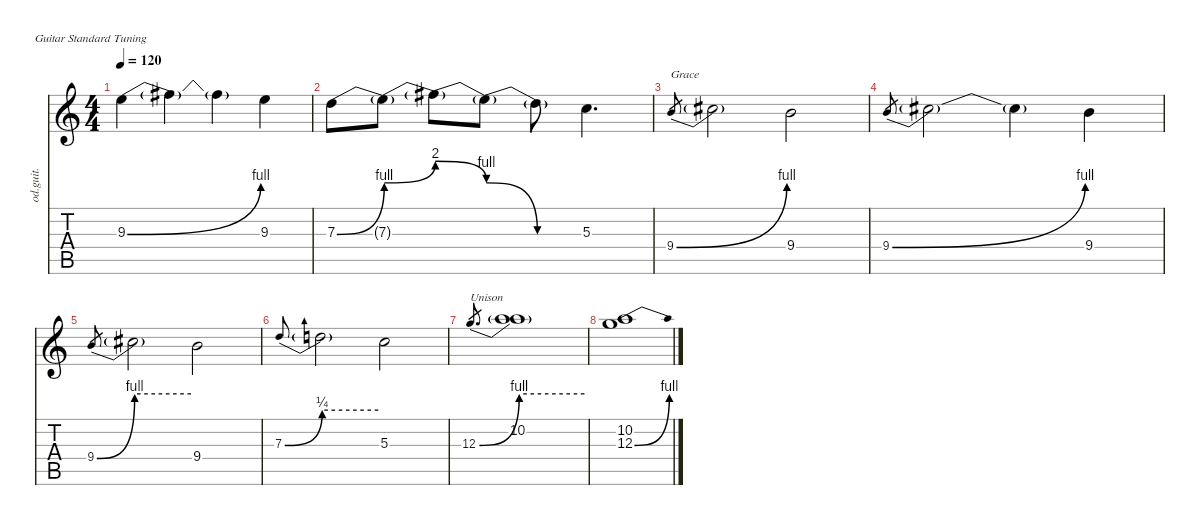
\defaultSystemsLayout 4
\hideDynamics
\bracketExtendMode nobrackets
\otherSystemsTrackNameOrientation horizontal
\track ("Overdriven Guitar" "od.guit.") {instrument overdrivenguitar}
\staff {score tabs}
\tuning (E4 B3 G3 D3 A2 E2)
\ts (4 4)
\tempo 120
\clef g2
\ks c
9.3{be (bend 0 0 15 4)}.4{dy f beam Down} 9.3{t}.4{beam Down} 9.3{t}.4{beam Down} 9.3.4{beam Down} |
7.3{be (bend 0 0 15 4)}.8{beam Down} 7.3{be (bend 0 4 15 8) t}.8{beam Down} 7.3{be (release 0 8 15 4) t}.8{beam Down} 7.3{be (release 0 4 15 0) t}.8{beam Down} 7.3{be (hold 0 0 60 0) t}.8{beam Down} 5.3.4{d beam Down} |
9.4{be (bend 0 0 15 4)}.8{txt "Grace" gr beam Up} 9.4{t}.2{beam Down} 9.4.2{beam Down} |
9.4{be (bend 0 0 15 4)}.8{gr beam Up} 9.4{t}.2{beam Down} 9.4{t}.4{beam Down} 9.4.4{beam Down} |
9.4{be (bend 0 0 15 4)}.8{gr beam Up} 9.4{be (hold 0 4 60 4) t}.2{beam Down} 9.4.2{beam Down} |
7.3{be (bend 0 0 18 1)}.8{gr onbeat beam Up} 7.3{be (hold 0 1 60 1) t}.2{beam Down} 5.3.2{beam Down} |
12.3{be (bend 0 0 15 4)}.8{d txt "Unison" gr beam Up} (12.3{be (hold 0 4 60 4) t} 10.2).1{beam Down} |
(10.2 12.3{be (bend 0 0 15 4)}).1{beam Down}
